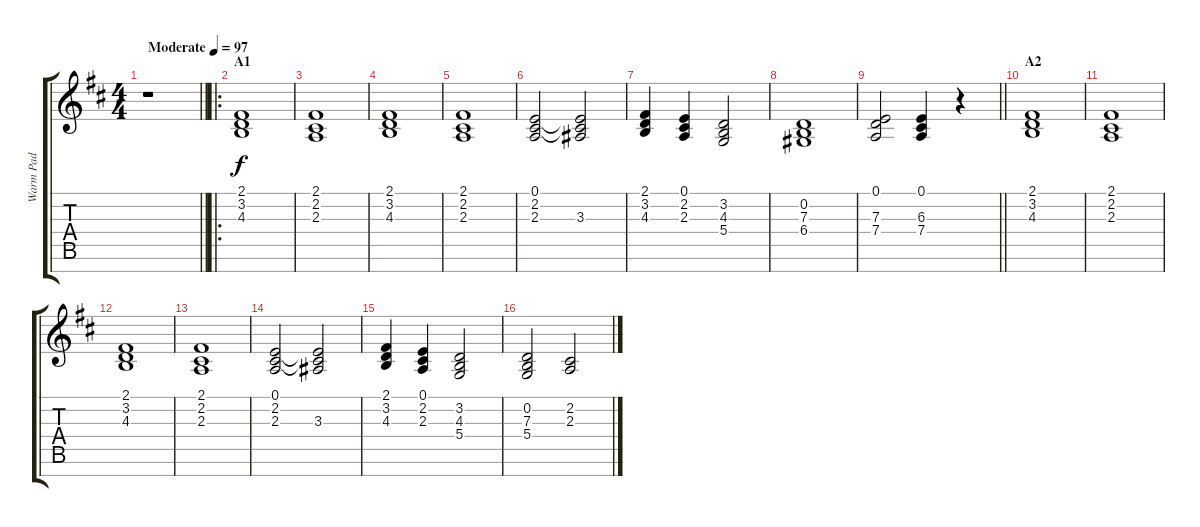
\track ("Warm Pad" "Warm Pad") {instrument pad2warm}
\staff {score tabs}
\tuning (E4 B3 G3 D3 A2 E2 B1) {hide}
\ts (4 4)
\tempo (97 "Moderate")
\clef g2
\barLineRight lightlight
\ks d
r.1{dy f instrument pad2warm} |
\ro
\section ("" "A1")
(2.1 3.2 4.3).1 |
(2.1 2.2 2.3).1 |
(2.1 3.2 4.3).1 |
(2.1 2.2 2.3).1 |
(0.1 2.2 2.3).2 (0.1{t} 2.2{t} 3.3).2 |
(2.1 3.2 4.3).4 (0.1 2.2 2.3).4 (3.2 4.3 5.4).2 |
(0.2 7.3 6.4).1 |
\barLineRight lightlight
(0.1 7.3 7.4).2 (0.1 6.3 7.4).4 r.4 |
\section ("" "A2")
(2.1 3.2 4.3).1 |
(2.1 2.2 2.3).1 |
(2.1 3.2 4.3).1 |
(2.1 2.2 2.3).1 |
(0.1 2.2 2.3).2 (0.1{t} 2.2{t} 3.3).2 |
(2.1 3.2 4.3).4 (0.1 2.2 2.3).4 (3.2 4.3 5.4).2 |
(0.2 7.3 5.4).2 (2.2 2.3).2
